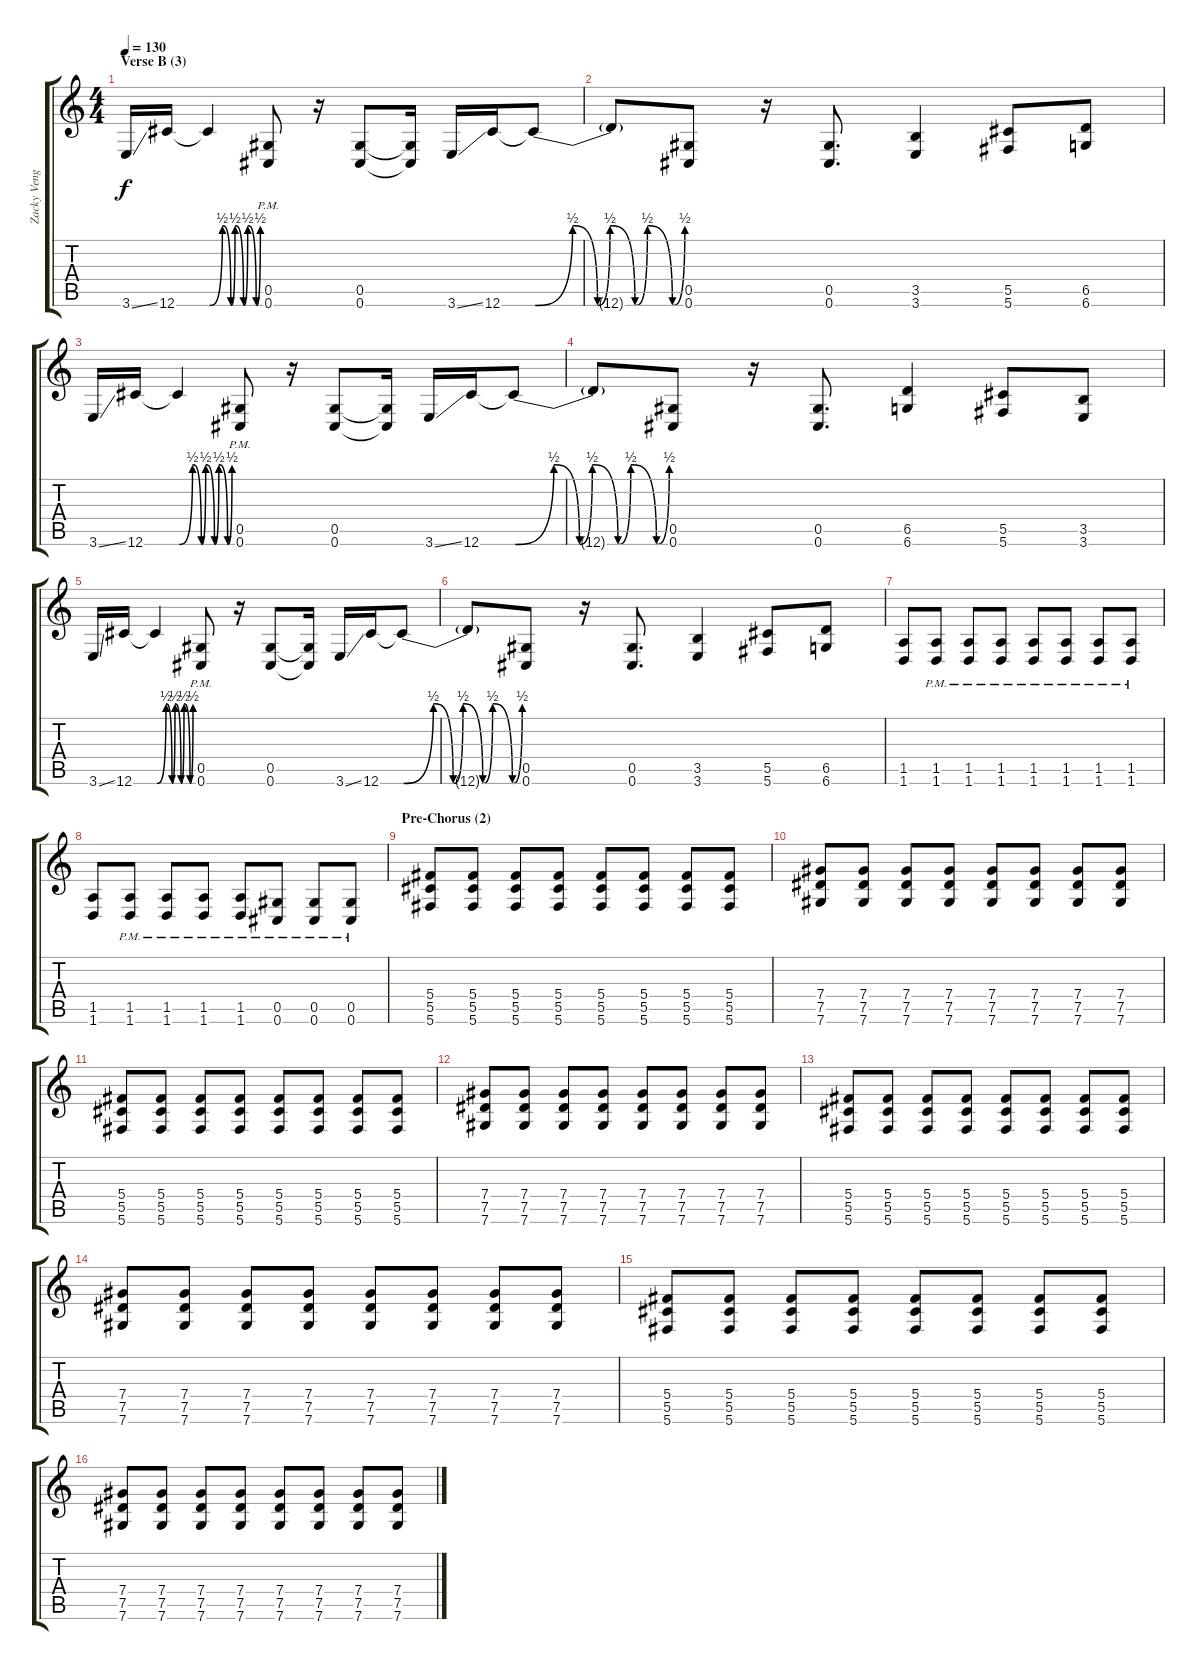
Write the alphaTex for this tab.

\track ("Zacky Vengeance (Harmonies - Rhythm)" "Zacky Veng") {instrument distortionguitar}
\staff {score tabs}
\tuning (Eb4 Bb3 Gb3 Db3 Ab2 Db2) {hide}
\ts (4 4)
\section ("" "Verse B (3)")
\tempo 130
\clef g2
\ks c
3.6{ss}.16{dy f} 12.6.16 12.6{be (custom 0 0 15 2 25 0 30 2 40 0 45 2 55 0 60 2) t}.4 (0.5{pm} 0.6{pm}).8 r.16 (0.5 0.6).8 (0.5{t} 0.6{t}).16 3.6{ss}.16 12.6.16 12.6{be (custom 0 0 15 2 25 0 30 2 40 0 45 2 55 0 60 2) t}.8 |
12.6{t}.8 (0.5 0.6).8 r.16 (0.5 0.6).8{d} (3.5 3.6).4 (5.5 5.6).8 (6.5 6.6).8 |
3.6{ss}.16 12.6.16 12.6{be (custom 0 0 15 2 25 0 30 2 40 0 45 2 55 0 60 2) t}.4 (0.5{pm} 0.6{pm}).8 r.16 (0.5 0.6).8 (0.5{t} 0.6{t}).16 3.6{ss}.16 12.6.16 12.6{be (custom 0 0 15 2 25 0 30 2 40 0 45 2 55 0 60 2) t}.8 |
12.6{t}.8 (0.5 0.6).8 r.16 (0.5 0.6).8{d} (6.5 6.6).4 (5.5 5.6).8 (3.5 3.6).8 |
3.6{ss}.16 12.6.16 12.6{be (custom 0 0 15 2 25 0 30 2 40 0 45 2 55 0 60 2) t}.4 (0.5{pm} 0.6{pm}).8 r.16 (0.5 0.6).8 (0.5{t} 0.6{t}).16 3.6{ss}.16 12.6.16 12.6{be (custom 0 0 15 2 25 0 30 2 40 0 45 2 55 0 60 2) t}.8 |
12.6{t}.8 (0.5 0.6).8 r.16 (0.5 0.6).8{d} (3.5 3.6).4 (5.5 5.6).8 (6.5 6.6).8 |
(1.5 1.6).8 (1.5{pm} 1.6{pm}).8 (1.5{pm} 1.6{pm}).8 (1.5{pm} 1.6{pm}).8 (1.5{pm} 1.6{pm}).8 (1.5{pm} 1.6{pm}).8 (1.5{pm} 1.6{pm}).8 (1.5{pm} 1.6{pm}).8 |
(1.5 1.6).8 (1.5{pm} 1.6{pm}).8 (1.5{pm} 1.6{pm}).8 (1.5{pm} 1.6{pm}).8 (1.5{pm} 1.6{pm}).8 (0.5{pm} 0.6{pm}).8 (0.5{pm} 0.6{pm}).8 (0.5{pm} 0.6{pm}).8 |
\section ("" "Pre-Chorus (2)")
(5.4 5.5 5.6).8 (5.4 5.5 5.6).8 (5.4 5.5 5.6).8 (5.4 5.5 5.6).8 (5.4 5.5 5.6).8 (5.4 5.5 5.6).8 (5.4 5.5 5.6).8 (5.4 5.5 5.6).8 |
(7.4 7.5 7.6).8 (7.4 7.5 7.6).8 (7.4 7.5 7.6).8 (7.4 7.5 7.6).8 (7.4 7.5 7.6).8 (7.4 7.5 7.6).8 (7.4 7.5 7.6).8 (7.4 7.5 7.6).8 |
(5.4 5.5 5.6).8 (5.4 5.5 5.6).8 (5.4 5.5 5.6).8 (5.4 5.5 5.6).8 (5.4 5.5 5.6).8 (5.4 5.5 5.6).8 (5.4 5.5 5.6).8 (5.4 5.5 5.6).8 |
(7.4 7.5 7.6).8 (7.4 7.5 7.6).8 (7.4 7.5 7.6).8 (7.4 7.5 7.6).8 (7.4 7.5 7.6).8 (7.4 7.5 7.6).8 (7.4 7.5 7.6).8 (7.4 7.5 7.6).8 |
(5.4 5.5 5.6).8 (5.4 5.5 5.6).8 (5.4 5.5 5.6).8 (5.4 5.5 5.6).8 (5.4 5.5 5.6).8 (5.4 5.5 5.6).8 (5.4 5.5 5.6).8 (5.4 5.5 5.6).8 |
(7.4 7.5 7.6).8 (7.4 7.5 7.6).8 (7.4 7.5 7.6).8 (7.4 7.5 7.6).8 (7.4 7.5 7.6).8 (7.4 7.5 7.6).8 (7.4 7.5 7.6).8 (7.4 7.5 7.6).8 |
(5.4 5.5 5.6).8 (5.4 5.5 5.6).8 (5.4 5.5 5.6).8 (5.4 5.5 5.6).8 (5.4 5.5 5.6).8 (5.4 5.5 5.6).8 (5.4 5.5 5.6).8 (5.4 5.5 5.6).8 |
(7.4 7.5 7.6).8 (7.4 7.5 7.6).8 (7.4 7.5 7.6).8 (7.4 7.5 7.6).8 (7.4 7.5 7.6).8 (7.4 7.5 7.6).8 (7.4 7.5 7.6).8 (7.4 7.5 7.6).8
